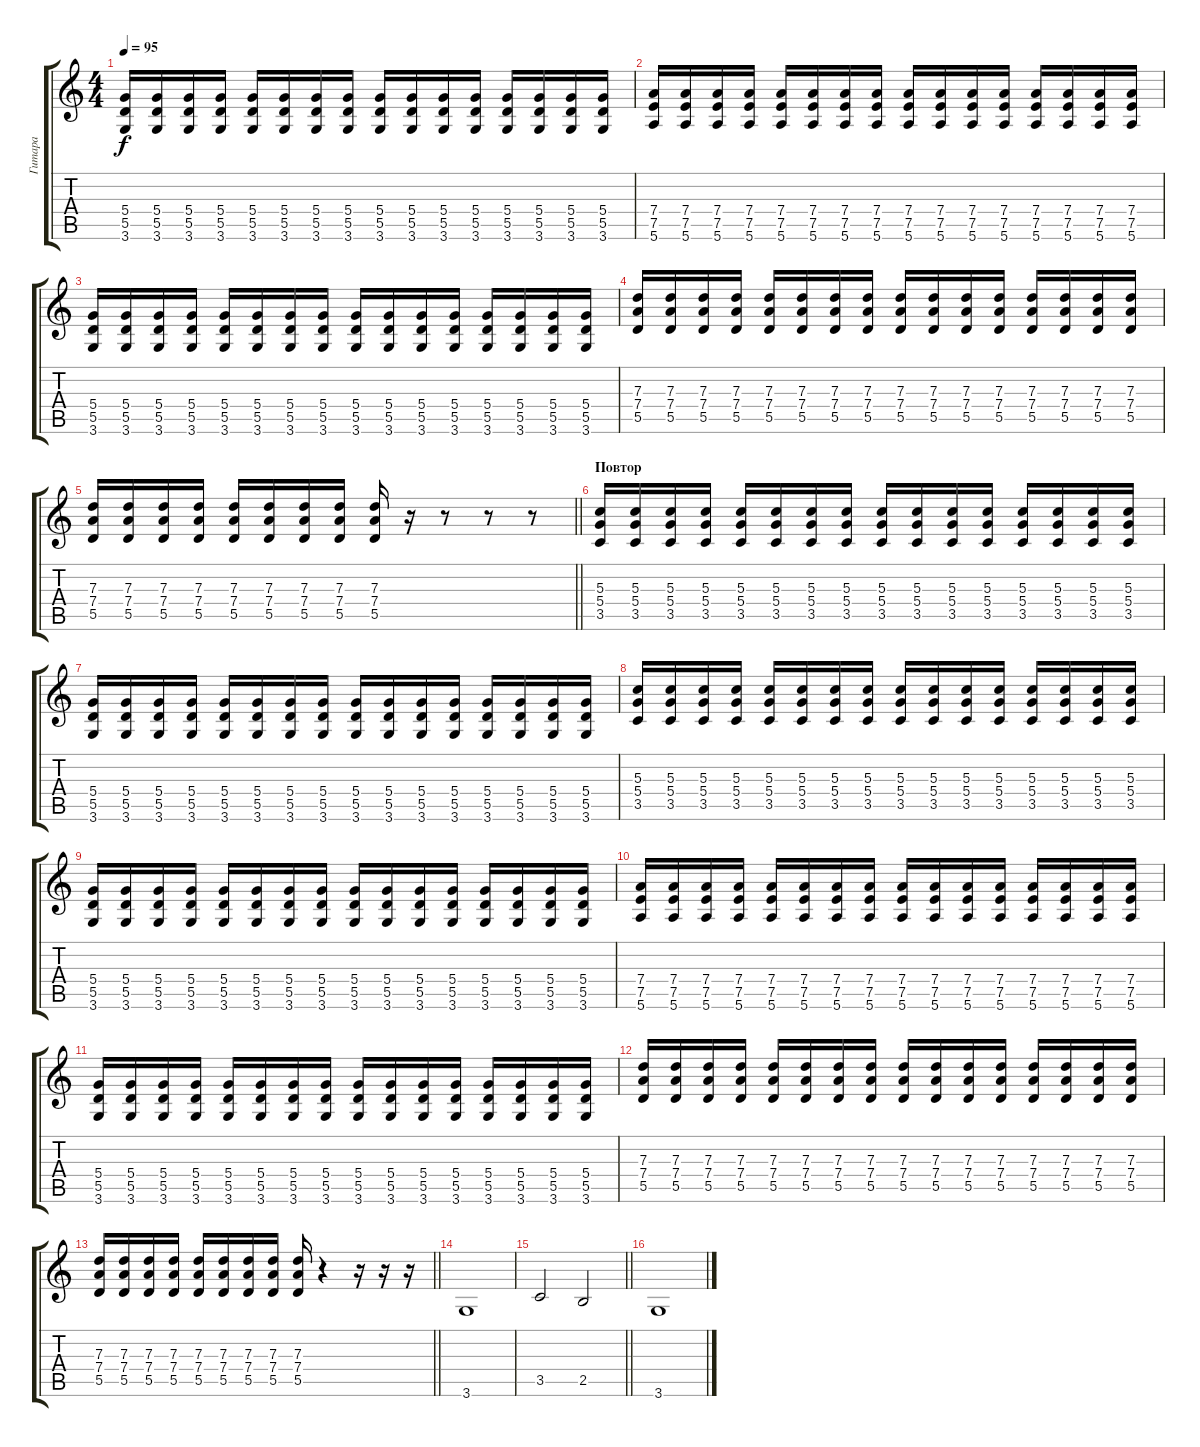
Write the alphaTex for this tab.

\track ("Гитара" "Гитара") {instrument overdrivenguitar}
\staff {score tabs}
\tuning (E4 B3 G3 D3 A2 E2) {hide}
\ts (4 4)
\tempo 95
\clef g2
\ks c
(5.4 5.5 3.6).16{dy f} (5.4 5.5 3.6).16 (5.4 5.5 3.6).16 (5.4 5.5 3.6).16 (5.4 5.5 3.6).16 (5.4 5.5 3.6).16 (5.4 5.5 3.6).16 (5.4 5.5 3.6).16 (5.4 5.5 3.6).16 (5.4 5.5 3.6).16 (5.4 5.5 3.6).16 (5.4 5.5 3.6).16 (5.4 5.5 3.6).16 (5.4 5.5 3.6).16 (5.4 5.5 3.6).16 (5.4 5.5 3.6).16 |
(7.4 7.5 5.6).16 (7.4 7.5 5.6).16 (7.4 7.5 5.6).16 (7.4 7.5 5.6).16 (7.4 7.5 5.6).16 (7.4 7.5 5.6).16 (7.4 7.5 5.6).16 (7.4 7.5 5.6).16 (7.4 7.5 5.6).16 (7.4 7.5 5.6).16 (7.4 7.5 5.6).16 (7.4 7.5 5.6).16 (7.4 7.5 5.6).16 (7.4 7.5 5.6).16 (7.4 7.5 5.6).16 (7.4 7.5 5.6).16 |
(5.4 5.5 3.6).16 (5.4 5.5 3.6).16 (5.4 5.5 3.6).16 (5.4 5.5 3.6).16 (5.4 5.5 3.6).16 (5.4 5.5 3.6).16 (5.4 5.5 3.6).16 (5.4 5.5 3.6).16 (5.4 5.5 3.6).16 (5.4 5.5 3.6).16 (5.4 5.5 3.6).16 (5.4 5.5 3.6).16 (5.4 5.5 3.6).16 (5.4 5.5 3.6).16 (5.4 5.5 3.6).16 (5.4 5.5 3.6).16 |
(7.3 7.4 5.5).16 (7.3 7.4 5.5).16 (7.3 7.4 5.5).16 (7.3 7.4 5.5).16 (7.3 7.4 5.5).16 (7.3 7.4 5.5).16 (7.3 7.4 5.5).16 (7.3 7.4 5.5).16 (7.3 7.4 5.5).16 (7.3 7.4 5.5).16 (7.3 7.4 5.5).16 (7.3 7.4 5.5).16 (7.3 7.4 5.5).16 (7.3 7.4 5.5).16 (7.3 7.4 5.5).16 (7.3 7.4 5.5).16 |
\barLineRight lightlight
(7.3 7.4 5.5).16 (7.3 7.4 5.5).16 (7.3 7.4 5.5).16 (7.3 7.4 5.5).16 (7.3 7.4 5.5).16 (7.3 7.4 5.5).16 (7.3 7.4 5.5).16 (7.3 7.4 5.5).16 (7.3 7.4 5.5).16 r.16 r.8 r.8 r.8 |
\section ("" "Повтор")
(5.3 5.4 3.5).16 (5.3 5.4 3.5).16 (5.3 5.4 3.5).16 (5.3 5.4 3.5).16 (5.3 5.4 3.5).16 (5.3 5.4 3.5).16 (5.3 5.4 3.5).16 (5.3 5.4 3.5).16 (5.3 5.4 3.5).16 (5.3 5.4 3.5).16 (5.3 5.4 3.5).16 (5.3 5.4 3.5).16 (5.3 5.4 3.5).16 (5.3 5.4 3.5).16 (5.3 5.4 3.5).16 (5.3 5.4 3.5).16 |
(5.4 5.5 3.6).16 (5.4 5.5 3.6).16 (5.4 5.5 3.6).16 (5.4 5.5 3.6).16 (5.4 5.5 3.6).16 (5.4 5.5 3.6).16 (5.4 5.5 3.6).16 (5.4 5.5 3.6).16 (5.4 5.5 3.6).16 (5.4 5.5 3.6).16 (5.4 5.5 3.6).16 (5.4 5.5 3.6).16 (5.4 5.5 3.6).16 (5.4 5.5 3.6).16 (5.4 5.5 3.6).16 (5.4 5.5 3.6).16 |
(5.3 5.4 3.5).16 (5.3 5.4 3.5).16 (5.3 5.4 3.5).16 (5.3 5.4 3.5).16 (5.3 5.4 3.5).16 (5.3 5.4 3.5).16 (5.3 5.4 3.5).16 (5.3 5.4 3.5).16 (5.3 5.4 3.5).16 (5.3 5.4 3.5).16 (5.3 5.4 3.5).16 (5.3 5.4 3.5).16 (5.3 5.4 3.5).16 (5.3 5.4 3.5).16 (5.3 5.4 3.5).16 (5.3 5.4 3.5).16 |
(5.4 5.5 3.6).16 (5.4 5.5 3.6).16 (5.4 5.5 3.6).16 (5.4 5.5 3.6).16 (5.4 5.5 3.6).16 (5.4 5.5 3.6).16 (5.4 5.5 3.6).16 (5.4 5.5 3.6).16 (5.4 5.5 3.6).16 (5.4 5.5 3.6).16 (5.4 5.5 3.6).16 (5.4 5.5 3.6).16 (5.4 5.5 3.6).16 (5.4 5.5 3.6).16 (5.4 5.5 3.6).16 (5.4 5.5 3.6).16 |
(7.4 7.5 5.6).16 (7.4 7.5 5.6).16 (7.4 7.5 5.6).16 (7.4 7.5 5.6).16 (7.4 7.5 5.6).16 (7.4 7.5 5.6).16 (7.4 7.5 5.6).16 (7.4 7.5 5.6).16 (7.4 7.5 5.6).16 (7.4 7.5 5.6).16 (7.4 7.5 5.6).16 (7.4 7.5 5.6).16 (7.4 7.5 5.6).16 (7.4 7.5 5.6).16 (7.4 7.5 5.6).16 (7.4 7.5 5.6).16 |
(5.4 5.5 3.6).16 (5.4 5.5 3.6).16 (5.4 5.5 3.6).16 (5.4 5.5 3.6).16 (5.4 5.5 3.6).16 (5.4 5.5 3.6).16 (5.4 5.5 3.6).16 (5.4 5.5 3.6).16 (5.4 5.5 3.6).16 (5.4 5.5 3.6).16 (5.4 5.5 3.6).16 (5.4 5.5 3.6).16 (5.4 5.5 3.6).16 (5.4 5.5 3.6).16 (5.4 5.5 3.6).16 (5.4 5.5 3.6).16 |
(7.3 7.4 5.5).16 (7.3 7.4 5.5).16 (7.3 7.4 5.5).16 (7.3 7.4 5.5).16 (7.3 7.4 5.5).16 (7.3 7.4 5.5).16 (7.3 7.4 5.5).16 (7.3 7.4 5.5).16 (7.3 7.4 5.5).16 (7.3 7.4 5.5).16 (7.3 7.4 5.5).16 (7.3 7.4 5.5).16 (7.3 7.4 5.5).16 (7.3 7.4 5.5).16 (7.3 7.4 5.5).16 (7.3 7.4 5.5).16 |
\barLineRight lightlight
(7.3 7.4 5.5).16 (7.3 7.4 5.5).16 (7.3 7.4 5.5).16 (7.3 7.4 5.5).16 (7.3 7.4 5.5).16 (7.3 7.4 5.5).16 (7.3 7.4 5.5).16 (7.3 7.4 5.5).16 (7.3 7.4 5.5).16 r.4 r.16 r.16 r.16 |
3.6.1 |
\barLineRight lightlight
3.5.2 2.5.2 |
3.6.1
